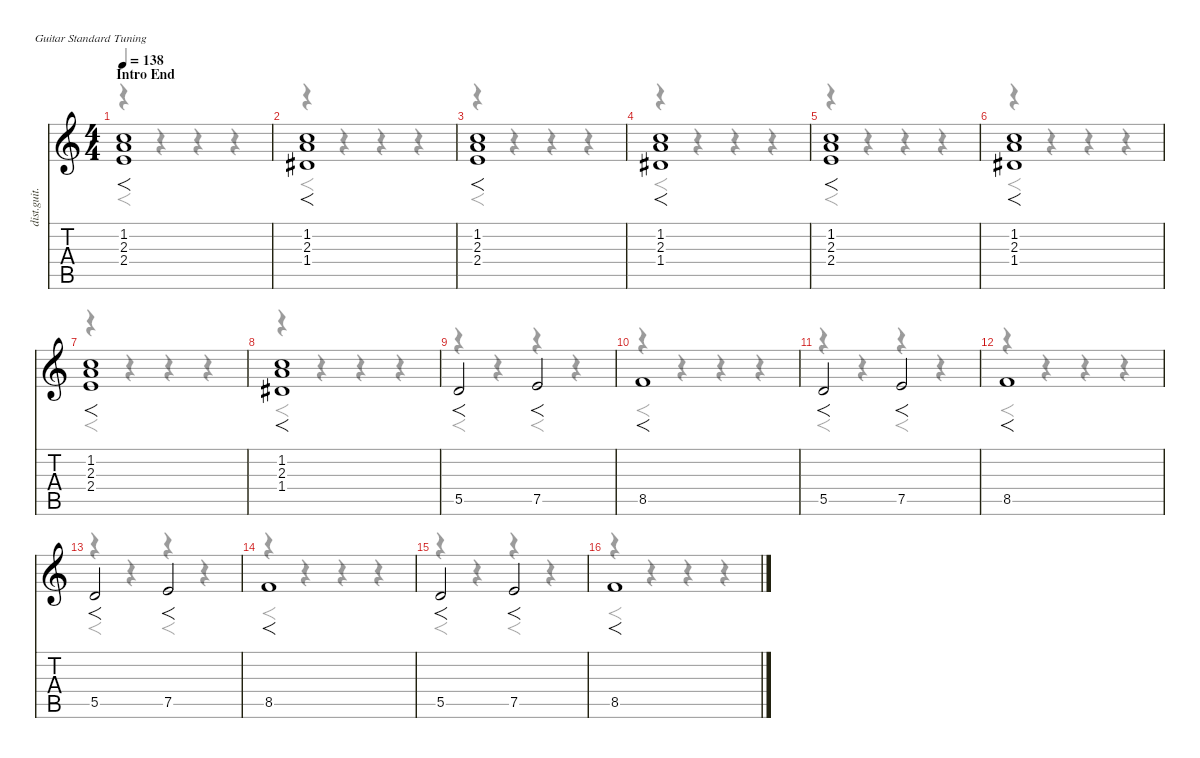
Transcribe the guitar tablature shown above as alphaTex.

\defaultSystemsLayout 4
\hideDynamics
\bracketExtendMode nobrackets
\track ("James Hetfield ( Rhythm )" "dist.guit.") {instrument distortionguitar}
\staff {score tabs}
\tuning (E4 B3 G3 D3 A2 E2)
\voice
\ts (4 4)
\section ("" "Intro End")
\tempo 138
\clef g2
\ks c
(1.2 2.3 2.4).1{f dy mf} |
(1.2 2.3 1.4{acc #}).1{f} |
(1.2 2.3 2.4).1{f} |
(1.2 2.3 1.4{acc #}).1{f} |
(1.2 2.3 2.4).1{f} |
(1.2 2.3 1.4{acc #}).1{f} |
(1.2 2.3 2.4).1{f} |
(1.2 2.3 1.4{acc #}).1{f} |
5.5.2{f} 7.5.2{f} |
8.5.1{f} |
5.5.2{f} 7.5.2{f} |
8.5.1{f} |
5.5.2{f} 7.5.2{f} |
8.5.1{f} |
5.5.2{f} 7.5.2{f} |
8.5.1{f}
\voice
\clef g2
\ottava regular
\simile none
\ks c
r.4{f dy mf} r.4 r.4 r.4 |
r.4{f} r.4 r.4 r.4 |
r.4{f} r.4 r.4 r.4 |
r.4{f} r.4 r.4 r.4 |
r.4{f} r.4 r.4 r.4 |
r.4{f} r.4 r.4 r.4 |
r.4{f} r.4 r.4 r.4 |
r.4{f} r.4 r.4 r.4 |
r.4{f} r.4 r.4{f} r.4 |
r.4{f} r.4 r.4 r.4 |
r.4{f} r.4 r.4{f} r.4 |
r.4{f} r.4 r.4 r.4 |
r.4{f} r.4 r.4{f} r.4 |
r.4{f} r.4 r.4 r.4 |
r.4{f} r.4 r.4{f} r.4 |
r.4{f} r.4 r.4 r.4
